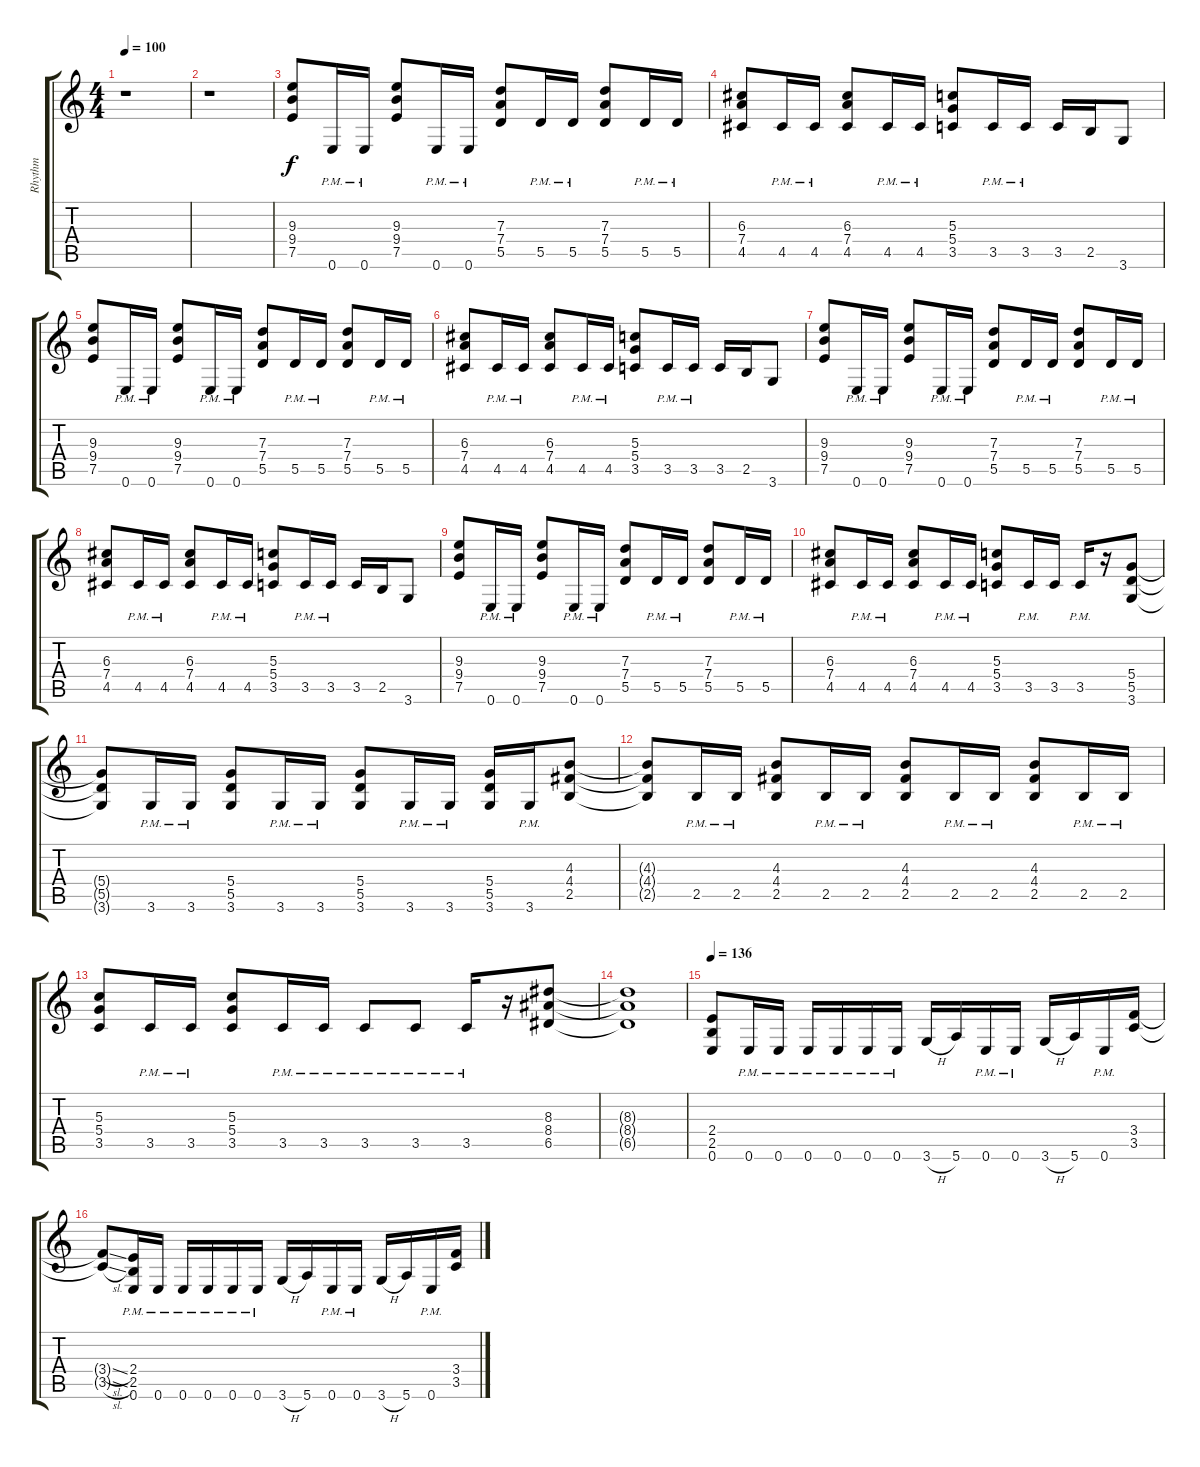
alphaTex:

\track ("Rhythm" "Rhythm") {instrument distortionguitar}
\staff {score tabs}
\tuning (E4 B3 G3 D3 A2 E2) {hide}
\ts (4 4)
\tempo 100
\clef g2
\ks c
r.1{dy f} |
r.1 |
(9.3 9.4 7.5).8 0.6{pm}.16 0.6{pm}.16 (9.3 9.4 7.5).8 0.6{pm}.16 0.6{pm}.16 (7.3 7.4 5.5).8 5.5{pm}.16 5.5{pm}.16 (7.3 7.4 5.5).8 5.5{pm}.16 5.5{pm}.16 |
(6.3 7.4 4.5).8 4.5{pm}.16 4.5{pm}.16 (6.3 7.4 4.5).8 4.5{pm}.16 4.5{pm}.16 (5.3 5.4 3.5).8 3.5{pm}.16 3.5{pm}.16 3.5.16 2.5.16 3.6.8 |
(9.3 9.4 7.5).8 0.6{pm}.16 0.6{pm}.16 (9.3 9.4 7.5).8 0.6{pm}.16 0.6{pm}.16 (7.3 7.4 5.5).8 5.5{pm}.16 5.5{pm}.16 (7.3 7.4 5.5).8 5.5{pm}.16 5.5{pm}.16 |
(6.3 7.4 4.5).8 4.5{pm}.16 4.5{pm}.16 (6.3 7.4 4.5).8 4.5{pm}.16 4.5{pm}.16 (5.3 5.4 3.5).8 3.5{pm}.16 3.5{pm}.16 3.5.16 2.5.16 3.6.8 |
(9.3 9.4 7.5).8 0.6{pm}.16 0.6{pm}.16 (9.3 9.4 7.5).8 0.6{pm}.16 0.6{pm}.16 (7.3 7.4 5.5).8 5.5{pm}.16 5.5{pm}.16 (7.3 7.4 5.5).8 5.5{pm}.16 5.5{pm}.16 |
(6.3 7.4 4.5).8 4.5{pm}.16 4.5{pm}.16 (6.3 7.4 4.5).8 4.5{pm}.16 4.5{pm}.16 (5.3 5.4 3.5).8 3.5{pm}.16 3.5{pm}.16 3.5.16 2.5.16 3.6.8 |
(9.3 9.4 7.5).8 0.6{pm}.16 0.6{pm}.16 (9.3 9.4 7.5).8 0.6{pm}.16 0.6{pm}.16 (7.3 7.4 5.5).8 5.5{pm}.16 5.5{pm}.16 (7.3 7.4 5.5).8 5.5{pm}.16 5.5{pm}.16 |
(6.3 7.4 4.5).8 4.5{pm}.16 4.5{pm}.16 (6.3 7.4 4.5).8 4.5{pm}.16 4.5{pm}.16 (5.3 5.4 3.5).8 3.5{pm}.16 3.5.16 3.5{pm}.16 r.16 (5.4 5.5 3.6).8 |
(5.4{t} 5.5{t} 3.6{t}).8 3.6{pm}.16 3.6{pm}.16 (5.4 5.5 3.6).8 3.6{pm}.16 3.6{pm}.16 (5.4 5.5 3.6).8 3.6{pm}.16 3.6{pm}.16 (5.4 5.5 3.6).16 3.6{pm}.16 (4.3 4.4 2.5).8 |
(4.3{t} 4.4{t} 2.5{t}).8 2.5{pm}.16 2.5{pm}.16 (4.3 4.4 2.5).8 2.5{pm}.16 2.5{pm}.16 (4.3 4.4 2.5).8 2.5{pm}.16 2.5{pm}.16 (4.3 4.4 2.5).8 2.5{pm}.16 2.5{pm}.16 |
(5.3 5.4 3.5).8 3.5{pm}.16 3.5{pm}.16 (5.3 5.4 3.5).8 3.5{pm}.16 3.5{pm}.16 3.5{pm}.8 3.5{pm}.8 3.5{pm}.16 r.16 (8.3 8.4 6.5).8 |
(8.3{t} 8.4{t} 6.5{t}).1 |
\tempo 136
(2.4 2.5 0.6).8 0.6{pm}.16 0.6{pm}.16 0.6{pm}.16 0.6{pm}.16 0.6{pm}.16 0.6{pm}.16 3.6{h}.16 5.6.16 0.6{pm}.16 0.6{pm}.16 3.6{h}.16 5.6.16 0.6{pm}.16 (3.4 3.5).16 |
(3.4{sl t} 3.5{sl t}).8 (2.4{pm} 2.5{pm} 0.6{pm}).16 0.6{pm}.16 0.6{pm}.16 0.6{pm}.16 0.6{pm}.16 0.6{pm}.16 3.6{h}.16 5.6.16 0.6{pm}.16 0.6{pm}.16 3.6{h}.16 5.6.16 0.6{pm}.16 (3.4 3.5).16
